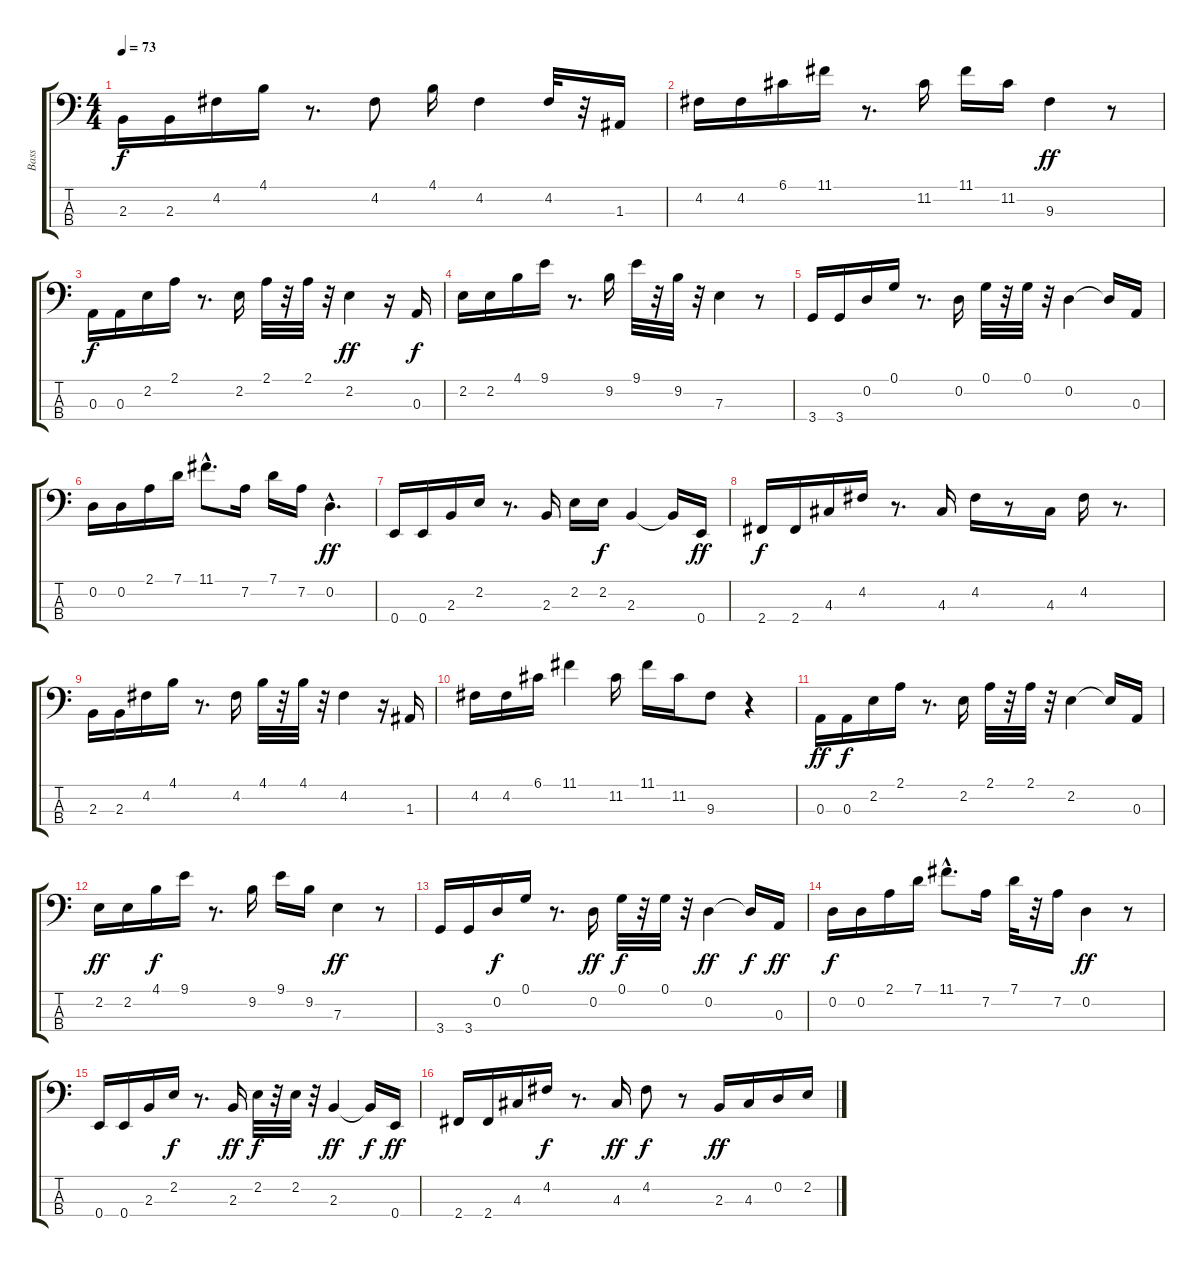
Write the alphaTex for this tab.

\track ("Bass" "Bass") {instrument fretlessbass}
\staff {score tabs}
\tuning (G2 D2 A1 E1) {hide}
\ts (4 4)
\tempo 73
\clef f4
\ks c
2.3.16{dy f} 2.3.16 4.2.16 4.1.16 r.8{d} 4.2.8 4.1.16 4.2.4 4.2.32 r.32 1.3.16 |
4.2.16 4.2.16 6.1.16 11.1.16 r.8{d} 11.2.16 11.1.16 11.2.16 9.3.4{dy ff} r.8 |
0.3.16{dy f} 0.3.16 2.2.16 2.1.16 r.8{d} 2.2.16 2.1.32 r.32 2.1.32 r.32 2.2.4{dy ff} r.16 0.3.16{dy f} |
2.2.16 2.2.16 4.1.16 9.1.16 r.8{d} 9.2.16 9.1.32 r.32 9.2.32 r.32 7.3.4 r.8 |
3.4.16 3.4.16 0.2.16 0.1.16 r.8{d} 0.2.16 0.1.32 r.32 0.1.32 r.32 0.2.4 0.2{t}.16 0.3.16 |
0.2.16 0.2.16 2.1.16 7.1.16 11.1{hac}.8{d} 7.2.16 7.1.16 7.2.16 0.2{hac}.4{d dy ff} |
0.4.16 0.4.16 2.3.16 2.2.16 r.8{d} 2.3.16 2.2.16 2.2.16{dy f} 2.3.4 2.3{t}.16 0.4.16{dy ff} |
2.4.16{dy f} 2.4.16 4.3.16 4.2.16 r.8{d} 4.3.16 4.2.16 r.8 4.3.16 4.2.16 r.8{d} |
2.3.16 2.3.16 4.2.16 4.1.16 r.8{d} 4.2.16 4.1.32 r.32 4.1.32 r.32 4.2.4 r.16 1.3.16 |
4.2.16 4.2.16 6.1.16 11.1.4 11.2.16 11.1.16 11.2.16 9.3.8 r.4 |
0.3.16{dy ff} 0.3.16{dy f} 2.2.16 2.1.16 r.8{d} 2.2.16 2.1.32 r.32 2.1.32 r.32 2.2.4 2.2{t}.16 0.3.16 |
2.2.16{dy ff} 2.2.16 4.1.16{dy f} 9.1.16 r.8{d} 9.2.16 9.1.16 9.2.16 7.3.4{dy ff} r.8 |
3.4.16 3.4.16 0.2.16{dy f} 0.1.16 r.8{d} 0.2.16{dy ff} 0.1.32{dy f} r.32 0.1.32 r.32 0.2.4{dy ff} 0.2{t}.16{dy f} 0.3.16{dy ff} |
0.2.16{dy f} 0.2.16 2.1.16 7.1.16 11.1{hac}.8{d} 7.2.16 7.1.32 r.32 7.2.16 0.2.4{dy ff} r.8 |
0.4.16 0.4.16 2.3.16 2.2.16{dy f} r.8{d} 2.3.16{dy ff} 2.2.32{dy f} r.32 2.2.32 r.32 2.3.4{dy ff} 2.3{t}.16{dy f} 0.4.16{dy ff} |
2.4.16 2.4.16 4.3.16 4.2.16{dy f} r.8{d} 4.3.16{dy ff} 4.2.8{dy f} r.8 2.3.16{dy ff} 4.3.16 0.2.16 2.2.16
